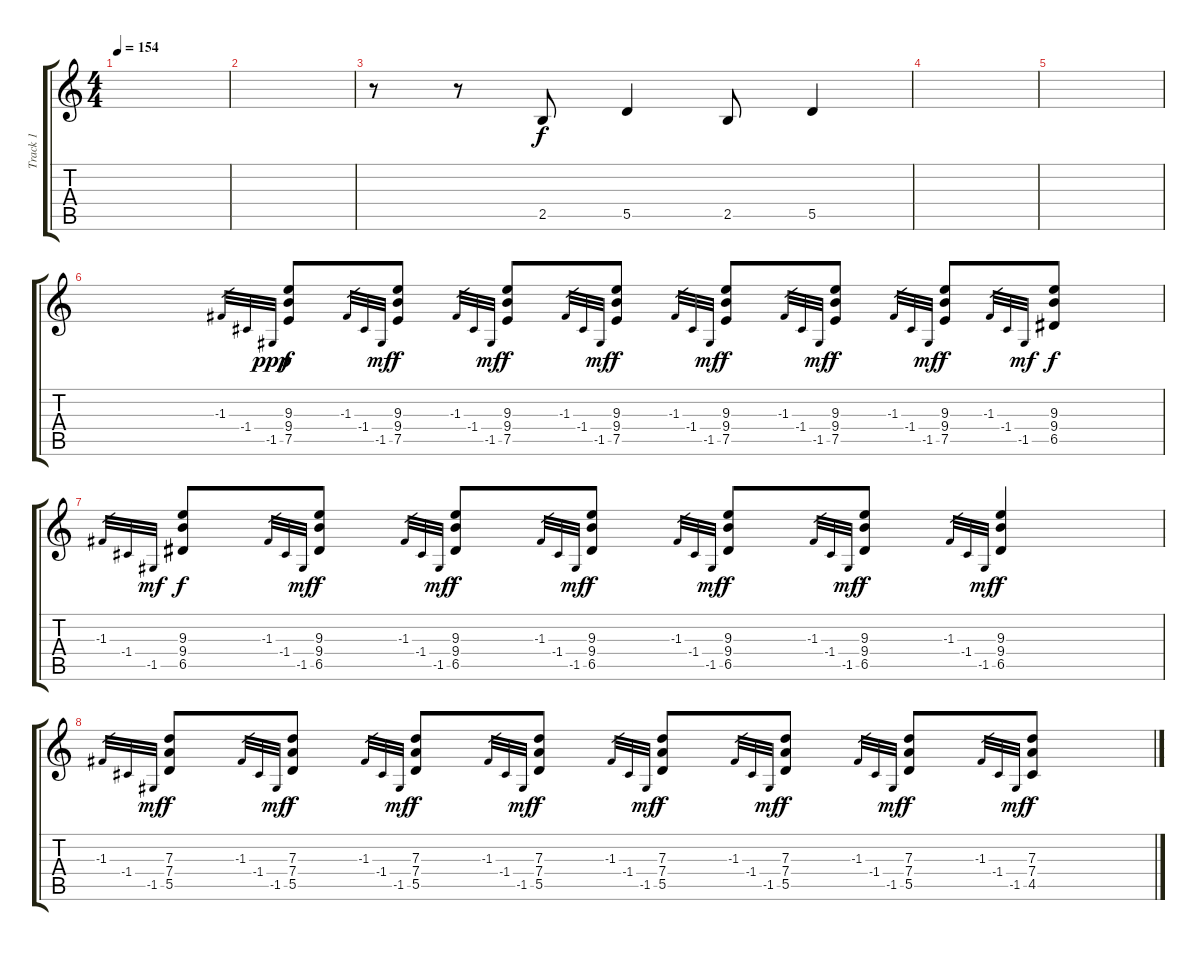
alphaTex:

\track ("Track 1" "Track 1") {instrument overdrivenguitar}
\staff {score tabs}
\tuning (E4 B3 G3 D3 A2 E2) {hide}
\ts (4 4)
\tempo 154
\clef g2
\ks c
|
|
r.8 r.8 2.5.8 5.5.4 2.5.8 5.5.4 |
|
|
-1.3.32{gr} -1.4.32{gr} -1.5.32{gr dy ppp} (9.3 9.4 7.5).8{dy f} -1.3.32{gr} -1.4.32{gr} -1.5.32{gr dy mf} (9.3 9.4 7.5).8{dy f} -1.3.32{gr} -1.4.32{gr} -1.5.32{gr dy mf} (9.3 9.4 7.5).8{dy f} -1.3.32{gr} -1.4.32{gr} -1.5.32{gr dy mf} (9.3 9.4 7.5).8{dy f} -1.3.32{gr} -1.4.32{gr} -1.5.32{gr dy mf} (9.3 9.4 7.5).8{dy f} -1.3.32{gr} -1.4.32{gr} -1.5.32{gr dy mf} (9.3 9.4 7.5).8{dy f} -1.3.32{gr} -1.4.32{gr} -1.5.32{gr dy mf} (9.3 9.4 7.5).8{dy f} -1.3.32{gr} -1.4.32{gr} -1.5.32{gr dy mf} (9.3 9.4 6.5).8{dy f} |
-1.3.32{gr} -1.4.32{gr} -1.5.32{gr dy mf} (9.3 9.4 6.5).8{dy f} -1.3.32{gr} -1.4.32{gr} -1.5.32{gr dy mf} (9.3 9.4 6.5).8{dy f} -1.3.32{gr} -1.4.32{gr} -1.5.32{gr dy mf} (9.3 9.4 6.5).8{dy f} -1.3.32{gr} -1.4.32{gr} -1.5.32{gr dy mf} (9.3 9.4 6.5).8{dy f} -1.3.32{gr} -1.4.32{gr} -1.5.32{gr dy mf} (9.3 9.4 6.5).8{dy f} -1.3.32{gr} -1.4.32{gr} -1.5.32{gr dy mf} (9.3 9.4 6.5).8{dy f} -1.3.32{gr} -1.4.32{gr} -1.5.32{gr dy mf} (9.3 9.4 6.5).4{dy f} |
-1.3.32{gr} -1.4.32{gr} -1.5.32{gr dy mf} (7.3 7.4 5.5).8{dy f} -1.3.32{gr} -1.4.32{gr} -1.5.32{gr dy mf} (7.3 7.4 5.5).8{dy f} -1.3.32{gr} -1.4.32{gr} -1.5.32{gr dy mf} (7.3 7.4 5.5).8{dy f} -1.3.32{gr} -1.4.32{gr} -1.5.32{gr dy mf} (7.3 7.4 5.5).8{dy f} -1.3.32{gr} -1.4.32{gr} -1.5.32{gr dy mf} (7.3 7.4 5.5).8{dy f} -1.3.32{gr} -1.4.32{gr} -1.5.32{gr dy mf} (7.3 7.4 5.5).8{dy f} -1.3.32{gr} -1.4.32{gr} -1.5.32{gr dy mf} (7.3 7.4 5.5).8{dy f} -1.3.32{gr} -1.4.32{gr} -1.5.32{gr dy mf} (7.3 7.4 4.5).8{dy f}
